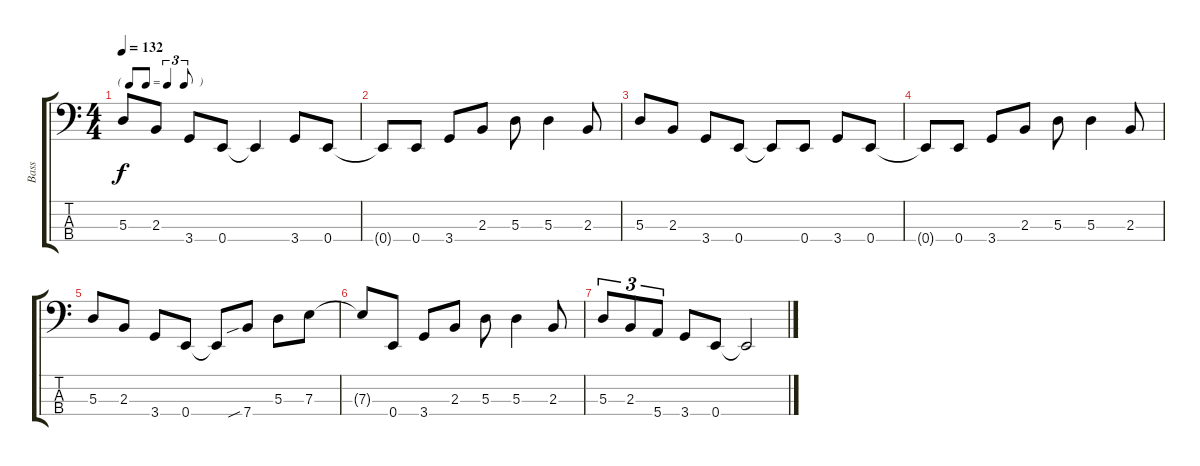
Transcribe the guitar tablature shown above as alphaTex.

\track ("Bass" "Bass") {instrument electricbassfinger}
\staff {score tabs}
\tuning (G2 D2 A1 E1) {hide}
\ts (4 4)
\tf triplet8th
\tempo 132
\clef f4
\ks c
5.3.8{dy f} 2.3.8 3.4.8 0.4.8 0.4{t}.4 3.4.8 0.4.8 |
0.4{t}.8 0.4.8 3.4.8 2.3.8 5.3.8 5.3.4 2.3.8 |
5.3.8 2.3.8 3.4.8 0.4.8 0.4{t}.8 0.4.8 3.4.8 0.4.8 |
0.4{t}.8 0.4.8 3.4.8 2.3.8 5.3.8 5.3.4 2.3.8 |
5.3.8 2.3.8 3.4.8 0.4.8 0.4{t}.8 7.4{sib}.8 5.3.8 7.3.8 |
7.3{t}.8 0.4.8 3.4.8 2.3.8 5.3.8 5.3.4 2.3.8 |
5.3.8{tu (3 2)} 2.3.8{tu (3 2)} 5.4.8{tu (3 2)} 3.4.8 0.4.8 0.4{t}.2
